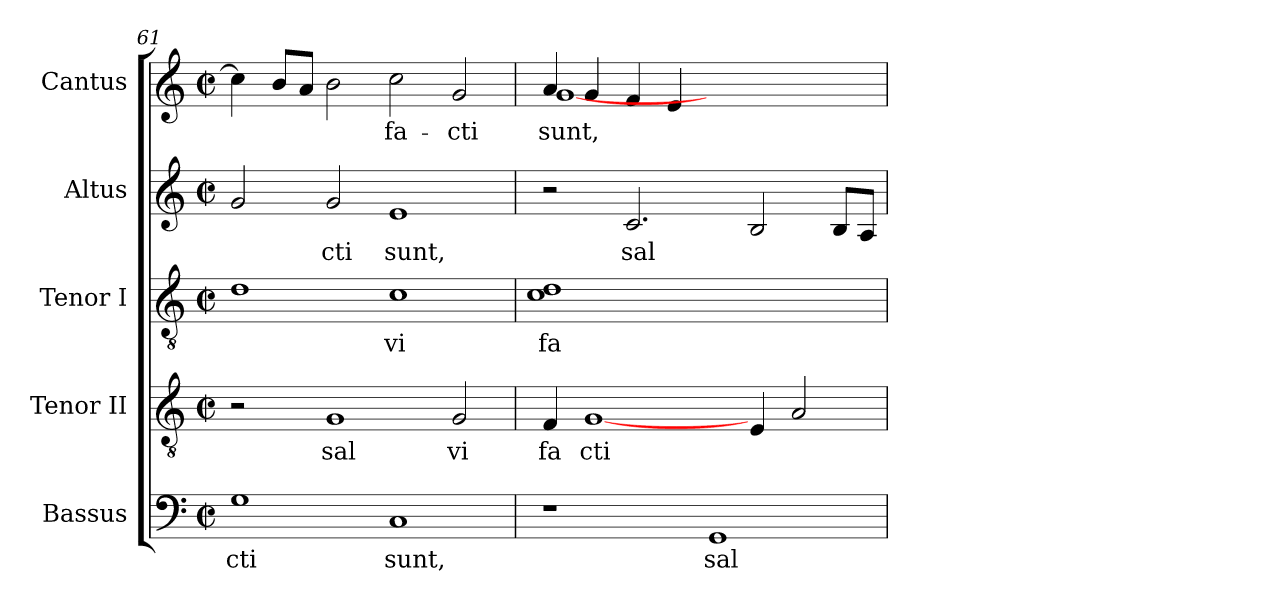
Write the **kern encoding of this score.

**kern	**text	**kern	**text	**kern	**text	**kern	**text	**kern	**text
*part5	*part5	*part4	*part4	*part3	*part3	*part2	*part2	*part1	*part1
*staff5	*staff5	*staff4	*staff4	*staff3	*staff3	*staff2	*staff2	*staff1	*staff1
*I"Bassus	*	*I"Tenor II	*	*I"Tenor I	*	*I"Altus	*	*I"Cantus	*
*clefF4	*	*clefGv2	*	*clefGv2	*	*clefG2	*	*clefG2	*
*M2/2	*	*M2/2	*	*M2/2	*	*M2/2	*	*M2/2	*
*met(c|)	*	*met(c|)	*	*met(c|)	*	*met(c|)	*	*met(c|)	*
=61	=61	=61	=61	=61	=61	=61	=61	=61	=61
!	!LO:LY:b:cj	!	!	!	!	!	!	!	!
1G	cti	2r	.	1d	.	2g/	.	4cc\]	.
.	.	.	.	.	.	.	.	8b/L	.
.	.	.	.	.	.	.	.	8a/J	.
!	!	!	!LO:LY:b:cj	!	!	!	!LO:LY:b:cj	!	!
.	.	1G	sal	.	.	2g/	cti	2b\	.
!	!LO:LY:b:cj	!	!	!	!LO:LY:b:cj	!	!LO:LY:b:cj	!	!LO:LY:b:cj
1C	sunt,	.	.	1c	vi	1e	sunt,	2cc\	fa-
!	!	!	!LO:LY:b:cj	!	!	!	!	!	!LO:LY:b:cj
.	.	2G/	vi	.	.	.	.	2g/	-cti
=62	=62	=62	=62	=62	=62	=62	=62	=62	=62
!	!	!	!LO:LY:b:cj	!	!LO:LY:b:cj	!	!	!	!LO:LY:b
*	*	*	*	*	*	*	*	*^	*
1r	.	4F/	fa	1c 1d	fa	2r	.	4a/	[<1g	sunt,
!	!	!	!LO:LY:b:cj	!	!	!	!	!	!	!
.	.	[<1G	cti	.	.	.	.	4g/	.	.
!	!	!	!	!	!	!	!LO:LY:b	!	!	!
.	.	.	.	.	.	2.c/	sal	4f/	.	.
.	.	.	.	.	.	.	.	4e/	.	.
!	!LO:LY:b:cj	!	!	!	!	!	!	!	!	!
1GG	sal	.	.	1ryy	.	.	.	1ryy	1ryy	.
.	.	4E/	.	.	.	2B/	.	.	.	.
.	.	2A/	.	.	.	.	.	.	.	.
.	.	.	.	.	.	8B/L	.	.	.	.
.	.	.	.	.	.	8A/J	.	.	.	.
*	*	*	*	*	*	*	*	*v	*v	*
=	=	=	=	=	=	=	=	=	=
*-	*-	*-	*-	*-	*-	*-	*-	*-	*-
